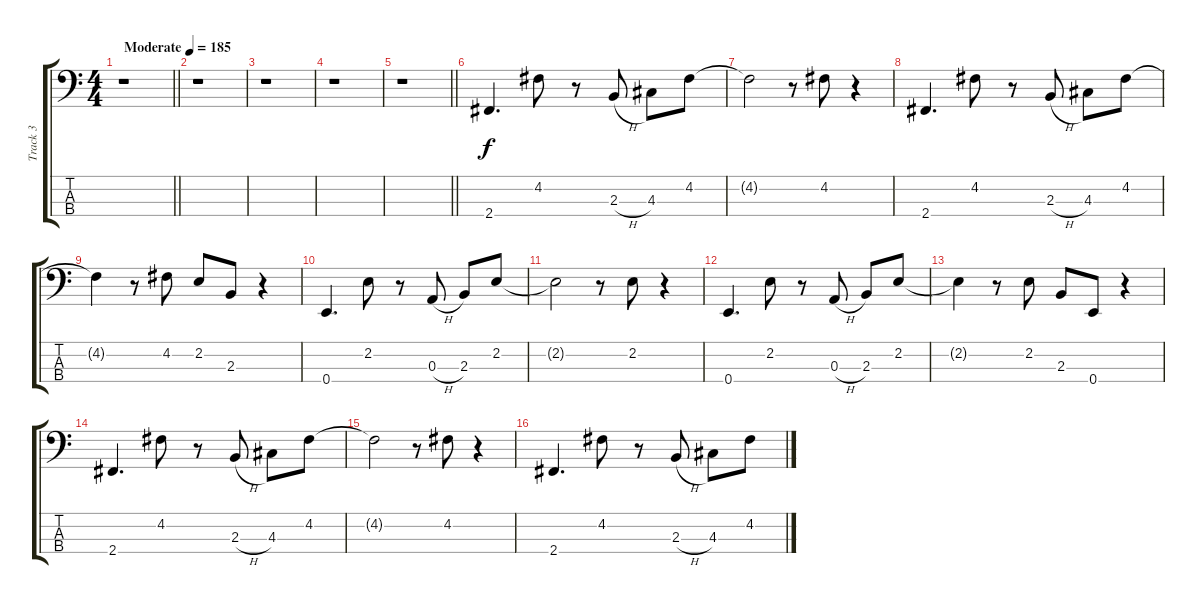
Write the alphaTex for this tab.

\track ("Track 3" "Track 3") {instrument electricbassfinger}
\staff {score tabs}
\tuning (G2 D2 A1 E1) {hide}
\ts (4 4)
\tempo (185 "Moderate")
\clef f4
\barLineRight lightlight
\ks c
r.1{dy f instrument electricbassfinger} |
r.1 |
r.1 |
r.1 |
\barLineRight lightlight
r.1 |
2.4.4{d} 4.2.8 r.8 2.3{h}.8 4.3.8 4.2.8 |
4.2{t}.2 r.8 4.2.8 r.4 |
2.4.4{d} 4.2.8 r.8 2.3{h}.8 4.3.8 4.2.8 |
4.2{t}.4 r.8 4.2.8 2.2.8 2.3.8 r.4 |
0.4.4{d} 2.2.8 r.8 0.3{h}.8 2.3.8 2.2.8 |
2.2{t}.2 r.8 2.2.8 r.4 |
0.4.4{d} 2.2.8 r.8 0.3{h}.8 2.3.8 2.2.8 |
2.2{t}.4 r.8 2.2.8 2.3.8 0.4.8 r.4 |
2.4.4{d} 4.2.8 r.8 2.3{h}.8 4.3.8 4.2.8 |
4.2{t}.2 r.8 4.2.8 r.4 |
2.4.4{d} 4.2.8 r.8 2.3{h}.8 4.3.8 4.2.8
